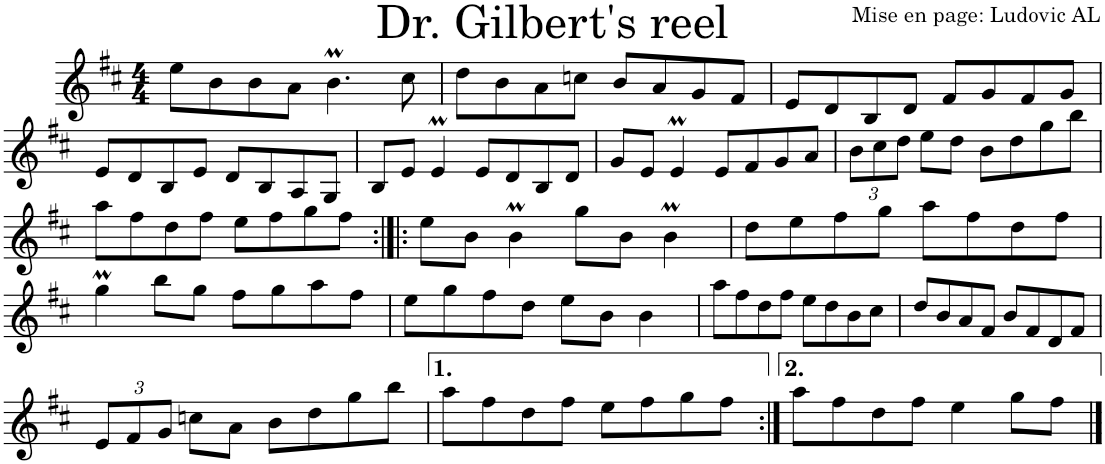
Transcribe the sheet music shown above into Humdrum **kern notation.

**kern
*part1
*staff1
*I"Violon
*I'Vln.
*clefG2
*k[f#c#]
*M4/4
=1
8ee\L
8b\
8b\
8a\J
4.bM\
8cc#\
=2
8dd\L
8b\
8a\
8ccn\J
8b/L
8a/
8g/
8f#/J
=3
8e/L
8d/
8B/
8d/J
8f#/L
8g/
8f#/
8g/J
!!LO:LB:g=z
=4
8e/L
8d/
8B/
8e/J
8d/L
8B/
8A/
8G/J
=5
8B/L
8e/J
4eM/
8e/L
8d/
8B/
8d/J
=6
8g/L
8e/J
4eM/
8e/L
8f#/
8g/
8a/J
=7
*Xbrackettup
12b\L
12cc#\
12dd\J
8ee\L
8dd\J
8b\L
8dd\
8gg\
8bb\J
!!LO:LB:g=z
=8
8aa\L
8ff#\
8dd\
8ff#\J
8ee\L
8ff#\
8gg\
8ff#\J
=9:|!|:
8ee\L
8b\J
4bM\
8gg\L
8b\J
4bM\
=10
8dd\L
8ee\
8ff#\
8gg\J
8aa\L
8ff#\
8dd\
8ff#\J
!!LO:LB:g=z
=11
4ggM\
8bb\L
8gg\J
8ff#\L
8gg\
8aa\
8ff#\J
=12
8ee\L
8gg\
8ff#\
8dd\J
8ee\L
8b\J
4b\
=13
8aa\L
8ff#\
8dd\
8ff#\J
8ee\L
8dd\
8b\
8cc#\J
=14
8dd/L
8b/
8a/
8f#/J
8b/L
8f#/
8d/
8f#/J
!!LO:LB:g=z
=15
12e/L
12f#/
12g/J
8ccn\L
8a\J
8b\L
8dd\
8gg\
8bb\J
=16
8aa\L
8ff#\
8dd\
8ff#\J
8ee\L
8ff#\
8gg\
8ff#\J
=17:|!
8aa\L
8ff#\
8dd\
8ff#\J
4ee\
8gg\L
8ff#\J
==
*-
